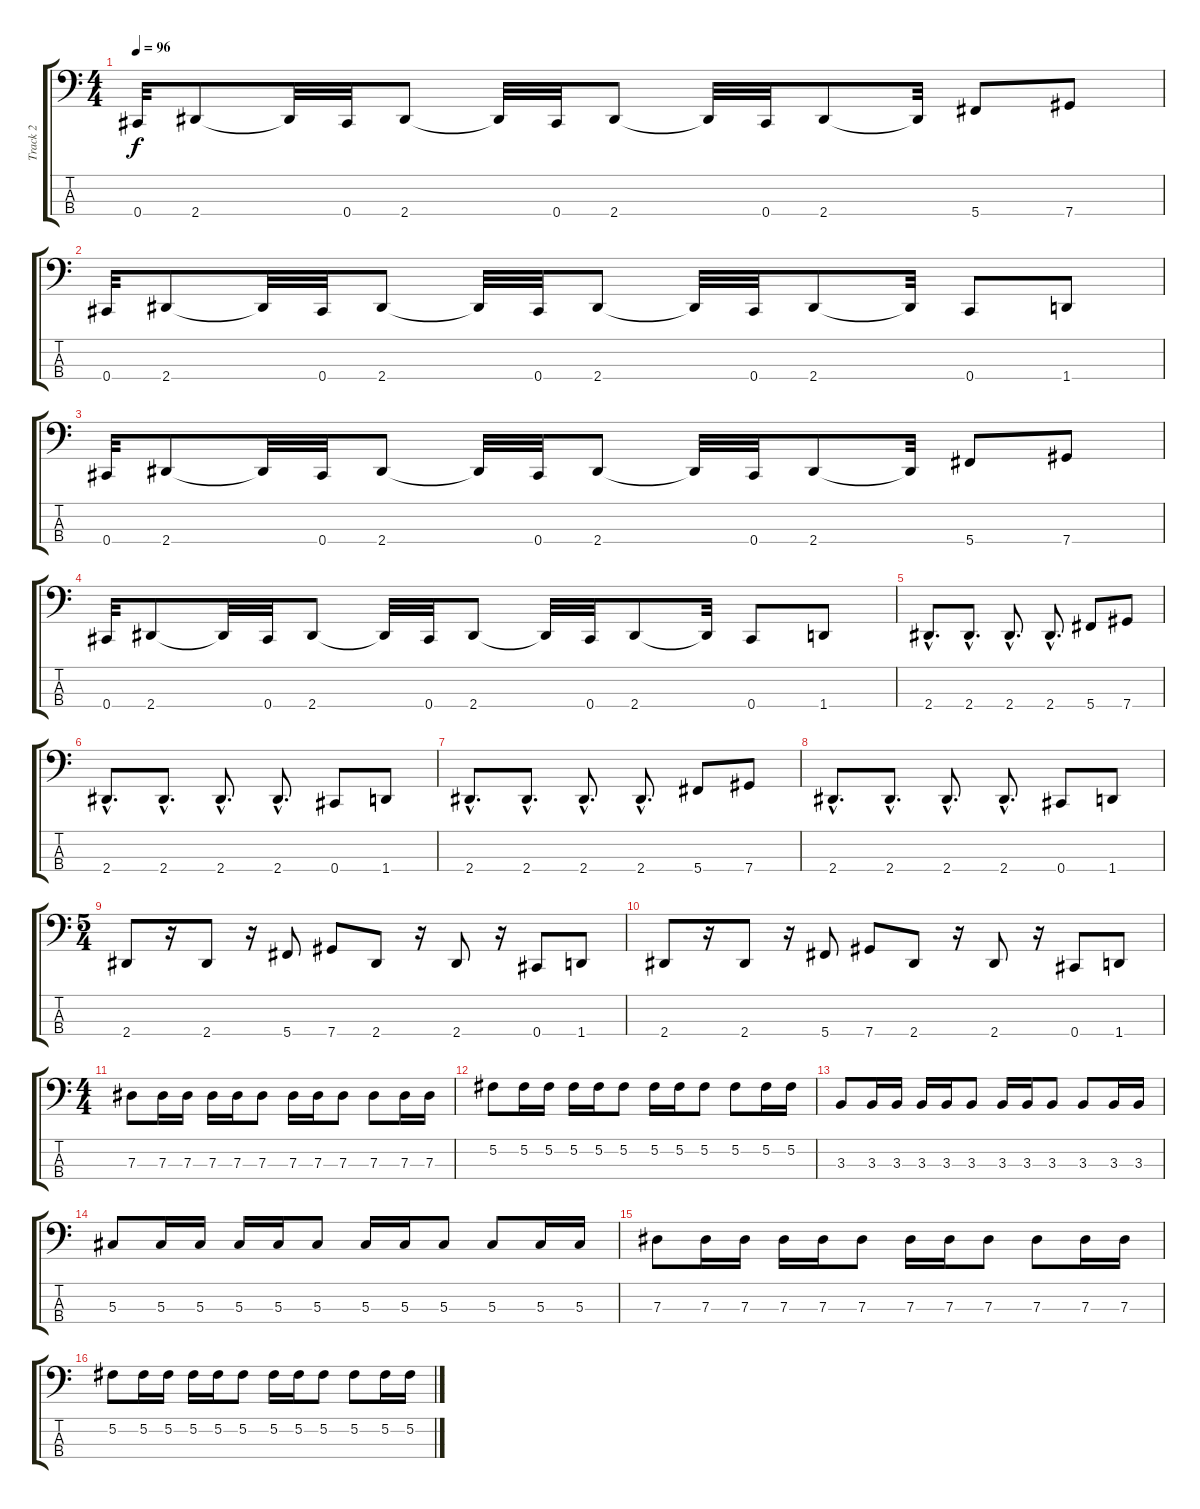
\track ("Track 2" "Track 2") {instrument electricbassfinger}
\staff {score tabs}
\tuning (Gb2 Db2 Ab1 Db1) {hide}
\ts (4 4)
\tempo 96
\clef f4
\ks c
0.4.32{dy f} 2.4.8 2.4{t}.32 0.4.32 2.4.8 2.4{t}.32 0.4.32 2.4.8 2.4{t}.32 0.4.32 2.4.8 2.4{t}.32 5.4.8 7.4.8 |
0.4.32 2.4.8 2.4{t}.32 0.4.32 2.4.8 2.4{t}.32 0.4.32 2.4.8 2.4{t}.32 0.4.32 2.4.8 2.4{t}.32 0.4.8 1.4.8 |
0.4.32 2.4.8 2.4{t}.32 0.4.32 2.4.8 2.4{t}.32 0.4.32 2.4.8 2.4{t}.32 0.4.32 2.4.8 2.4{t}.32 5.4.8 7.4.8 |
0.4.32 2.4.8 2.4{t}.32 0.4.32 2.4.8 2.4{t}.32 0.4.32 2.4.8 2.4{t}.32 0.4.32 2.4.8 2.4{t}.32 0.4.8 1.4.8 |
2.4{hac}.8{d} 2.4{hac}.8{d} 2.4{hac}.8{d} 2.4{hac}.8{d} 5.4.8 7.4.8 |
2.4{hac}.8{d} 2.4{hac}.8{d} 2.4{hac}.8{d} 2.4{hac}.8{d} 0.4.8 1.4.8 |
2.4{hac}.8{d} 2.4{hac}.8{d} 2.4{hac}.8{d} 2.4{hac}.8{d} 5.4.8 7.4.8 |
2.4{hac}.8{d} 2.4{hac}.8{d} 2.4{hac}.8{d} 2.4{hac}.8{d} 0.4.8 1.4.8 |
\ts (5 4)
2.4.8 r.16 2.4.8 r.16 5.4.8 7.4.8 2.4.8 r.16 2.4.8 r.16 0.4.8 1.4.8 |
2.4.8 r.16 2.4.8 r.16 5.4.8 7.4.8 2.4.8 r.16 2.4.8 r.16 0.4.8 1.4.8 |
\ts (4 4)
7.3.8 7.3.16 7.3.16 7.3.16 7.3.16 7.3.8 7.3.16 7.3.16 7.3.8 7.3.8 7.3.16 7.3.16 |
5.2.8 5.2.16 5.2.16 5.2.16 5.2.16 5.2.8 5.2.16 5.2.16 5.2.8 5.2.8 5.2.16 5.2.16 |
3.3.8 3.3.16 3.3.16 3.3.16 3.3.16 3.3.8 3.3.16 3.3.16 3.3.8 3.3.8 3.3.16 3.3.16 |
5.3.8 5.3.16 5.3.16 5.3.16 5.3.16 5.3.8 5.3.16 5.3.16 5.3.8 5.3.8 5.3.16 5.3.16 |
7.3.8 7.3.16 7.3.16 7.3.16 7.3.16 7.3.8 7.3.16 7.3.16 7.3.8 7.3.8 7.3.16 7.3.16 |
5.2.8 5.2.16 5.2.16 5.2.16 5.2.16 5.2.8 5.2.16 5.2.16 5.2.8 5.2.8 5.2.16 5.2.16
